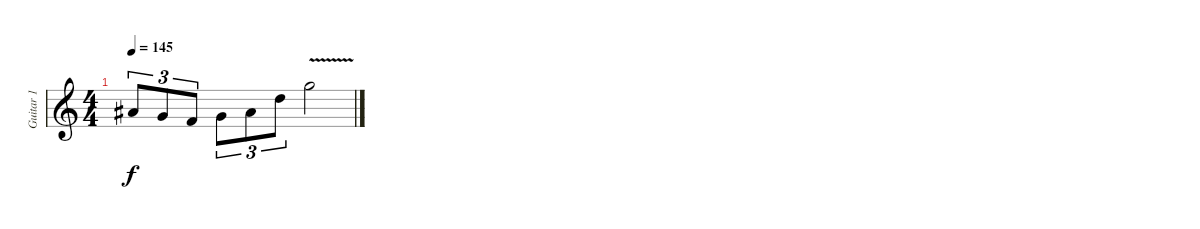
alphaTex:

\track ("Guitar 1" "Guitar 1") {solo instrument acousticguitarnylon}
\staff {score}
\tuning (E4 B3 G3 D3 A2 E2) {hide}
\ts (4 4)
\tempo 145
\clef g2
\ks c
13.5.8{tu (3 2) dy f} 10.5.8{tu (3 2)} 8.5.8{tu (3 2)} 10.5.8{tu (3 2)} 13.5.8{tu (3 2)} 12.4.8{tu (3 2)} 12.3{v}.2
